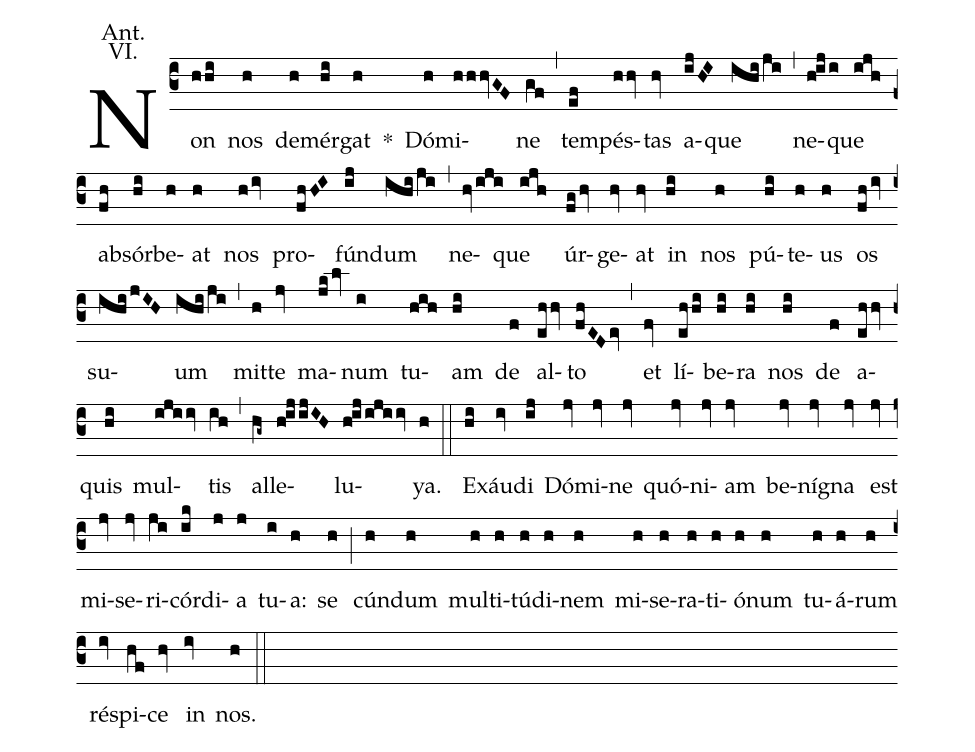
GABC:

annotation: Ant.;
annotation: VI.;
%%
(c3) Non(hhi) nos(h) de(h)mér(hi)gat(h) *() Dó(h)mi(hhhvGF)ne(gf) (,)
tem(ef)pés(hhv)tas(hv) a(ijHI)que(ihiji) (,)
ne(hiji)que(ijh) ab(fh)sór(hi)be(h)at(h) nos(hiv) pro(fhHI)fún(ij)dum(ihiji) (,)
ne(hviji)que(ijh) úr(fghv)ge(hv)at(hv) in(hi) nos(h) pú(hi)te(h)us(h) os(fhiv) su(ihijIH)um(ihiji) (,)
mit(h)te(jv) ma(jklv)num(i) tu(hih)am(hi) de(f) al(ehhv)to(fhEDev) (,)
et(fv) lí(ehhi)be(hi)ra(hi) nos(hi) de(f) a(ehhv)quis(hi) mul(ijiiv)tis(ih) (,)
al(hg~)le(hijijIH)lu(hijijiiv)ya.(h) (::)
Ex(hi)áu(iv)di(ij) Dó(jv)mi(jv)ne(jv) quó(jv)ni(jv)am(jv) be(jv)níg(jv)na(jv) est(jv) mi(jv)se(jv)ri(ji)cór(ik)di(j)a(j) tu(i)a:(h) se(h) (;)
cún(h)dum(h) mul(h)ti(h)tú(h)di(h)nem(h) mi(h)se(h)ra(h)ti(h)ó(h)num(h) tu(h)á(h)rum(h) rés(iv)pi(hf)ce(hv) in(iv) nos.(h) (::)
